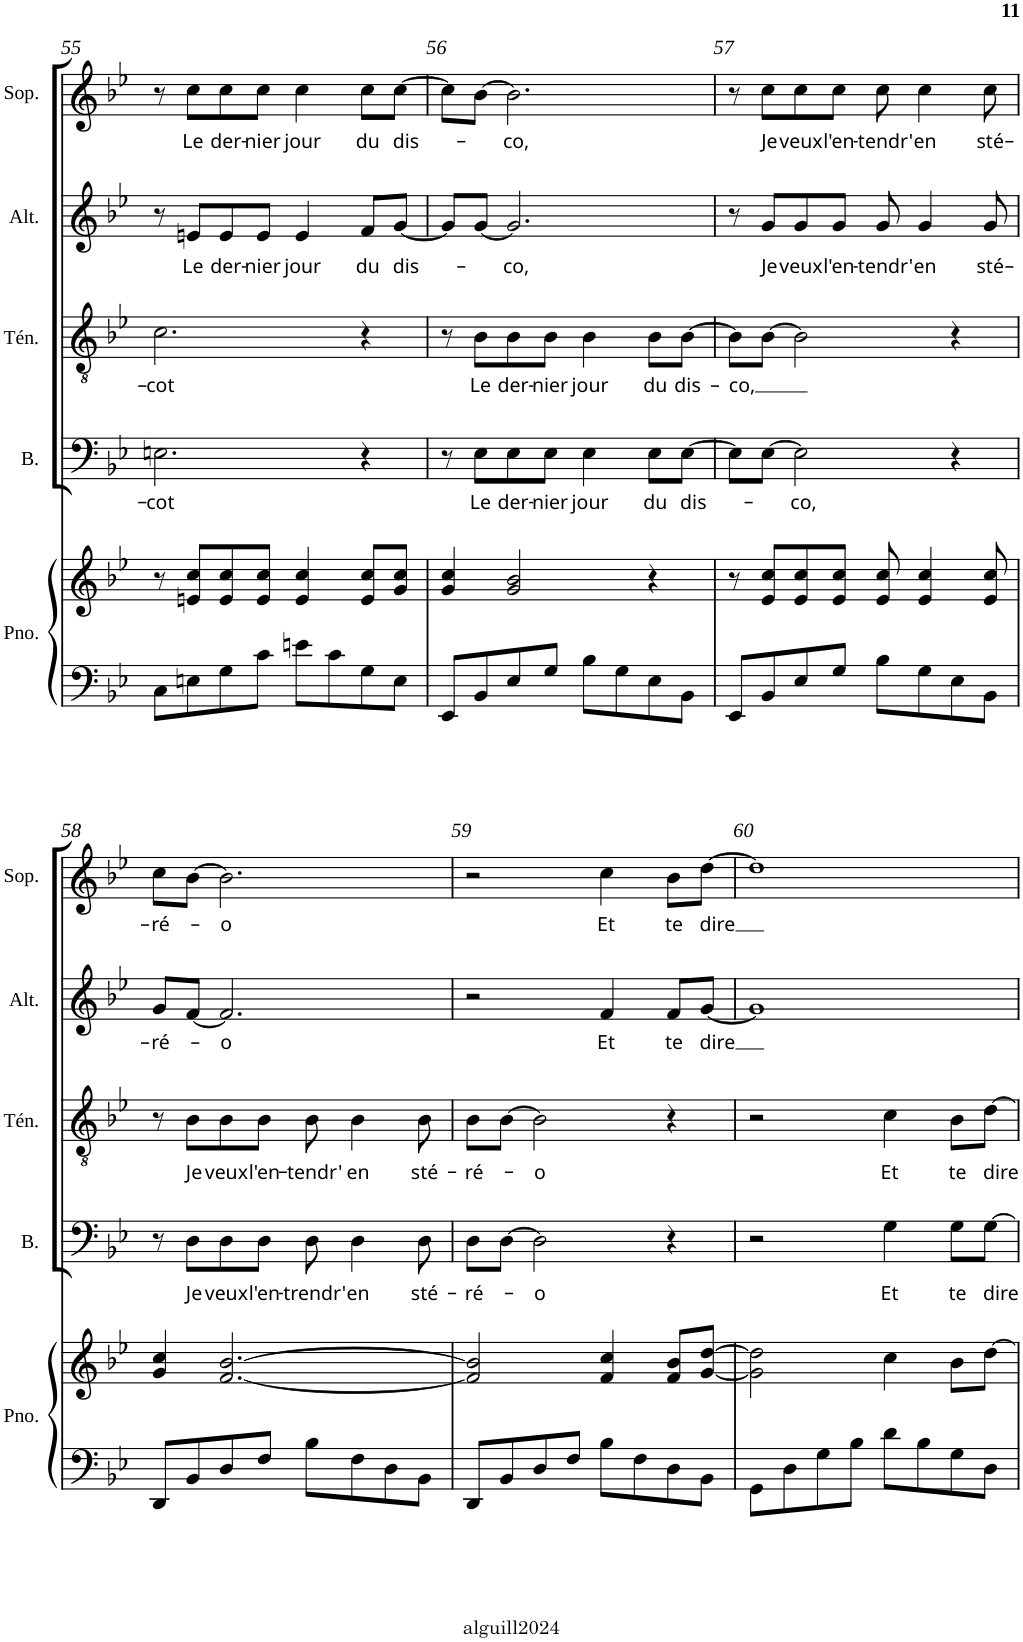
**kern	**kern	**kern	**text	**kern	**text	**kern	**text	**kern	**text
*part5	*part5	*part4	*part4	*part3	*part3	*part2	*part2	*part1	*part1
*staff6	*staff5	*staff4	*staff4	*staff3	*staff3	*staff2	*staff2	*staff1	*staff1
*I"Piano	*	*I"Basse	*	*I"Ténor	*	*I"Alto	*	*I"Soprano	*
*I'Pno.	*	*I'B.	*	*I'Tén.	*	*I'Alt.	*	*I'Sop.	*
!!LO:PB:g=z
*clefF4	*clefG2	*clefF4	*	*clefGv2	*	*clefG2	*	*clefG2	*
*k[b-e-]	*k[b-e-]	*k[b-e-]	*	*k[b-e-]	*	*k[b-e-]	*	*k[b-e-]	*
*g:	*g:	*g:	*	*g:	*	*g:	*	*g:	*
*M4/4	*M4/4	*M4/4	*	*M4/4	*	*M4/4	*	*M4/4	*
*met(c)	*met(c)	*met(c)	*	*met(c)	*	*met(c)	*	*met(c)	*
=55	=55	=55	=55	=55	=55	=55	=55	=55	=55
!	!	!	!LO:LY:b	!	!LO:LY:b	!	!	!	!
8C\L	8r	2.En\	-cot	2.c\	-cot	8r	.	8r	.
!	!	!	!	!	!	!	!LO:LY:b	!	!LO:LY:b
8En\	8en/ 8cc/L	.	.	.	.	8en/L	Le	8cc\L	Le
!	!	!	!	!	!	!	!LO:LY:b	!	!LO:LY:b
8G\	8e/ 8cc/	.	.	.	.	8e/	der-	8cc\	der-
!	!	!	!	!	!	!	!LO:LY:b	!	!LO:LY:b
8c\J	8e/ 8cc/J	.	.	.	.	8e/J	-nier	8cc\J	-nier
!	!	!	!	!	!	!	!LO:LY:b	!	!LO:LY:b
8en\L	4e/ 4cc/	.	.	.	.	4e/	jour	4cc\	jour
8c\	.	.	.	.	.	.	.	.	.
!	!	!	!	!	!	!	!LO:LY:b	!	!LO:LY:b
8G\	8e/ 8cc/L	4r	.	4r	.	8f/L	du	8cc\L	du
!	!	!	!	!	!	!	!LO:LY:b	!	!LO:LY:b
8E\J	8g/ 8cc/J	.	.	.	.	[8g/J	dis-	[8cc\J	dis-
=56	=56	=56	=56	=56	=56	=56	=56	=56	=56
8EE-/L	4g/ 4cc/	8r	.	8r	.	8g/L]	.	8cc\L]	.
!	!	!	!LO:LY:b	!	!LO:LY:b	!	!	!	!
8BB-/	.	8E-\L	Le	8B-\L	Le	[8g/J	.	[8b-\J	.
!	!	!	!LO:LY:b	!	!LO:LY:b	!	!LO:LY:b	!	!LO:LY:b
8E-/	2g/ 2b-/	8E-\	der-	8B-\	der-	2.g/]	-co,	2.b-\]	-co,
!	!	!	!LO:LY:b	!	!LO:LY:b	!	!	!	!
8G/J	.	8E-\J	-nier	8B-\J	-nier	.	.	.	.
!	!	!	!LO:LY:b	!	!LO:LY:b	!	!	!	!
8B-\L	.	4E-\	jour	4B-\	jour	.	.	.	.
8G\	.	.	.	.	.	.	.	.	.
!	!	!	!LO:LY:b	!	!LO:LY:b	!	!	!	!
8E-\	4r	8E-\L	du	8B-\L	du	.	.	.	.
!	!	!	!LO:LY:b	!	!LO:LY:b	!	!	!	!
8BB-\J	.	[8E-\J	dis-	[8B-\J	dis-	.	.	.	.
=57	=57	=57	=57	=57	=57	=57	=57	=57	=57
!	!	!	!	!	!LO:LY:b	!	!	!	!
8EE-/L	8r	8E-\L]	.	8B-\L]	-co,	8r	.	8r	.
!	!	!	!	!	!	!	!LO:LY:b	!	!LO:LY:b
8BB-/	8e-/ 8cc/L	[8E-\J	.	[8B-\J	.	8g/L	Je	8cc\L	Je
!	!	!	!LO:LY:b	!	!	!	!LO:LY:b	!	!LO:LY:b
8E-/	8e-/ 8cc/	2E-\]	-co,	2B-\]	.	8g/	veux	8cc\	veux
!	!	!	!	!	!	!	!LO:LY:b	!	!LO:LY:b
8G/J	8e-/ 8cc/J	.	.	.	.	8g/J	l'en-	8cc\J	l'en-
!	!	!	!	!	!	!	!LO:LY:b	!	!LO:LY:b
8B-\L	8e-/ 8cc/	.	.	.	.	8g/	-tendr'	8cc\	-tendr'
!	!	!	!	!	!	!	!LO:LY:b	!	!LO:LY:b
8G\	4e-/ 4cc/	.	.	.	.	4g/	en	4cc\	en
8E-\	.	4r	.	4r	.	.	.	.	.
!	!	!	!	!	!	!	!LO:LY:b	!	!LO:LY:b
8BB-\J	8e-/ 8cc/	.	.	.	.	8g/	sté-	8cc\	sté-
!!LO:LB:g=z
=58	=58	=58	=58	=58	=58	=58	=58	=58	=58
!	!	!	!	!	!	!	!LO:LY:b	!	!LO:LY:b
8DD/L	4g/ 4cc/	8r	.	8r	.	8g/L	-ré-	8cc\L	-ré-
!	!	!	!LO:LY:b	!	!LO:LY:b	!	!	!	!
8BB-/	.	8D\L	Je	8B-\L	Je	[8f/J	.	[8b-\J	.
!	!	!	!LO:LY:b	!	!LO:LY:b	!	!LO:LY:b	!	!LO:LY:b
8D/	[2.f/ [2.b-/	8D\	veux	8B-\	veux	2.f/]	-o	2.b-\]	-o
!	!	!	!LO:LY:b	!	!LO:LY:b	!	!	!	!
8F/J	.	8D\J	l'en-	8B-\J	l'en-	.	.	.	.
!	!	!	!LO:LY:b	!	!LO:LY:b	!	!	!	!
8B-\L	.	8D\	-trendr'	8B-\	-tendr'	.	.	.	.
!	!	!	!LO:LY:b	!	!LO:LY:b	!	!	!	!
8F\	.	4D\	en	4B-\	en	.	.	.	.
8D\	.	.	.	.	.	.	.	.	.
!	!	!	!LO:LY:b	!	!LO:LY:b	!	!	!	!
8BB-\J	.	8D\	sté-	8B-\	sté-	.	.	.	.
=59	=59	=59	=59	=59	=59	=59	=59	=59	=59
!	!	!	!LO:LY:b	!	!LO:LY:b	!	!	!	!
8DD/L	2f/] 2b-/]	8D\L	-ré-	8B-\L	-ré-	2r	.	2r	.
8BB-/	.	[8D\J	.	[8B-\J	.	.	.	.	.
!	!	!	!LO:LY:b	!	!LO:LY:b	!	!	!	!
8D/	.	2D\]	-o	2B-\]	-o	.	.	.	.
8F/J	.	.	.	.	.	.	.	.	.
!	!	!	!	!	!	!	!LO:LY:b	!	!LO:LY:b
8B-\L	4f/ 4cc/	.	.	.	.	4f/	Et	4cc\	Et
8F\	.	.	.	.	.	.	.	.	.
!	!	!	!	!	!	!	!LO:LY:b	!	!LO:LY:b
8D\	8f/ 8b-/L	4r	.	4r	.	8f/L	te	8b-\L	te
!	!	!	!	!	!	!	!LO:LY:b	!	!LO:LY:b
8BB-\J	[8g/ [8dd/J	.	.	.	.	[8g/J	dire	[8dd\J	dire
=60	=60	=60	=60	=60	=60	=60	=60	=60	=60
8GG\L	2g\] 2dd\]	2r	.	2r	.	1g]	.	1dd]	.
8D\	.	.	.	.	.	.	.	.	.
8G\	.	.	.	.	.	.	.	.	.
8B-\J	.	.	.	.	.	.	.	.	.
!	!	!	!LO:LY:b	!	!LO:LY:b	!	!	!	!
8d\L	4cc\	4G\	Et	4c\	Et	.	.	.	.
8B-\	.	.	.	.	.	.	.	.	.
!	!	!	!LO:LY:b	!	!LO:LY:b	!	!	!	!
8G\	8b-\L	8G\L	te	8B-\L	te	.	.	.	.
!	!	!	!LO:LY:b	!	!LO:LY:b	!	!	!	!
8D\J	[8dd\J	[8G\J	dire	[8d\J	dire	.	.	.	.
=	=	=	=	=	=	=	=	=	=
*-	*-	*-	*-	*-	*-	*-	*-	*-	*-
